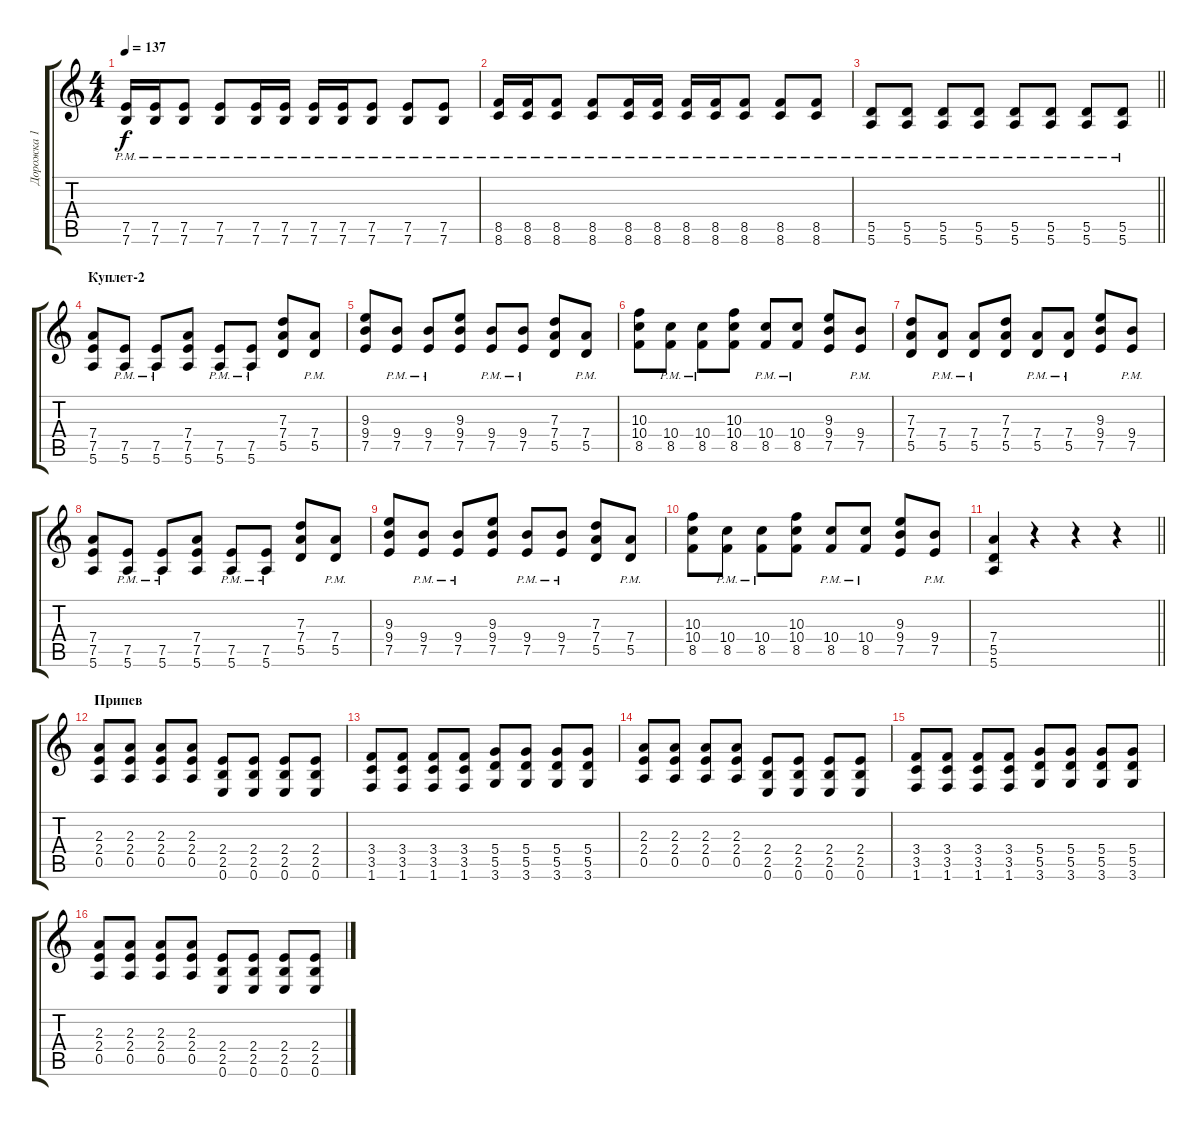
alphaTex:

\track ("Дорожка 1" "Дорожка 1") {instrument distortionguitar}
\staff {score tabs}
\tuning (E4 B3 G3 D3 A2 E2) {hide}
\ts (4 4)
\tempo 137
\clef g2
\ks c
(7.5{pm} 7.6{pm}).16{dy f} (7.5{pm} 7.6{pm}).16 (7.5{pm} 7.6{pm}).8 (7.5{pm} 7.6{pm}).8 (7.5{pm} 7.6{pm}).16 (7.5{pm} 7.6{pm}).16 (7.5{pm} 7.6{pm}).16 (7.5{pm} 7.6{pm}).16 (7.5{pm} 7.6{pm}).8 (7.5{pm} 7.6{pm}).8 (7.5{pm} 7.6{pm}).8 |
(8.5{pm} 8.6{pm}).16 (8.5{pm} 8.6{pm}).16 (8.5{pm} 8.6{pm}).8 (8.5{pm} 8.6{pm}).8 (8.5{pm} 8.6{pm}).16 (8.5{pm} 8.6{pm}).16 (8.5{pm} 8.6{pm}).16 (8.5{pm} 8.6{pm}).16 (8.5{pm} 8.6{pm}).8 (8.5{pm} 8.6{pm}).8 (8.5{pm} 8.6{pm}).8 |
\barLineRight lightlight
(5.5{pm} 5.6{pm}).8 (5.5{pm} 5.6{pm}).8 (5.5{pm} 5.6{pm}).8 (5.5{pm} 5.6{pm}).8 (5.5{pm} 5.6{pm}).8 (5.5{pm} 5.6{pm}).8 (5.5{pm} 5.6{pm}).8 (5.5{pm} 5.6{pm}).8 |
\section ("" "Куплет-2")
(7.4 7.5 5.6).8 (7.5{pm} 5.6{pm}).8 (7.5{pm} 5.6{pm}).8 (7.4 7.5 5.6).8 (7.5{pm} 5.6{pm}).8 (7.5{pm} 5.6{pm}).8 (7.3 7.4 5.5).8 (7.4{pm} 5.5{pm}).8 |
(9.3 9.4 7.5).8 (9.4{pm} 7.5{pm}).8 (9.4{pm} 7.5{pm}).8 (9.3 9.4 7.5).8 (9.4{pm} 7.5{pm}).8 (9.4{pm} 7.5{pm}).8 (7.3 7.4 5.5).8 (7.4{pm} 5.5{pm}).8 |
(10.3 10.4 8.5).8 (10.4{pm} 8.5{pm}).8 (10.4{pm} 8.5{pm}).8 (10.3 10.4 8.5).8 (10.4{pm} 8.5{pm}).8 (10.4{pm} 8.5{pm}).8 (9.3 9.4 7.5).8 (9.4{pm} 7.5{pm}).8 |
(7.3 7.4 5.5).8 (7.4{pm} 5.5{pm}).8 (7.4{pm} 5.5{pm}).8 (7.3 7.4 5.5).8 (7.4{pm} 5.5{pm}).8 (7.4{pm} 5.5{pm}).8 (9.3 9.4 7.5).8 (9.4{pm} 7.5{pm}).8 |
(7.4 7.5 5.6).8 (7.5{pm} 5.6{pm}).8 (7.5{pm} 5.6{pm}).8 (7.4 7.5 5.6).8 (7.5{pm} 5.6{pm}).8 (7.5{pm} 5.6{pm}).8 (7.3 7.4 5.5).8 (7.4{pm} 5.5{pm}).8 |
(9.3 9.4 7.5).8 (9.4{pm} 7.5{pm}).8 (9.4{pm} 7.5{pm}).8 (9.3 9.4 7.5).8 (9.4{pm} 7.5{pm}).8 (9.4{pm} 7.5{pm}).8 (7.3 7.4 5.5).8 (7.4{pm} 5.5{pm}).8 |
(10.3 10.4 8.5).8 (10.4{pm} 8.5{pm}).8 (10.4{pm} 8.5{pm}).8 (10.3 10.4 8.5).8 (10.4{pm} 8.5{pm}).8 (10.4{pm} 8.5{pm}).8 (9.3 9.4 7.5).8 (9.4{pm} 7.5{pm}).8 |
\barLineRight lightlight
(7.4 5.5 5.6).4 r.4 r.4 r.4 |
\section ("" "Припев")
(2.3 2.4 0.5).8 (2.3 2.4 0.5).8 (2.3 2.4 0.5).8 (2.3 2.4 0.5).8 (2.4 2.5 0.6).8 (2.4 2.5 0.6).8 (2.4 2.5 0.6).8 (2.4 2.5 0.6).8 |
(3.4 3.5 1.6).8 (3.4 3.5 1.6).8 (3.4 3.5 1.6).8 (3.4 3.5 1.6).8 (5.4 5.5 3.6).8 (5.4 5.5 3.6).8 (5.4 5.5 3.6).8 (5.4 5.5 3.6).8 |
(2.3 2.4 0.5).8 (2.3 2.4 0.5).8 (2.3 2.4 0.5).8 (2.3 2.4 0.5).8 (2.4 2.5 0.6).8 (2.4 2.5 0.6).8 (2.4 2.5 0.6).8 (2.4 2.5 0.6).8 |
(3.4 3.5 1.6).8 (3.4 3.5 1.6).8 (3.4 3.5 1.6).8 (3.4 3.5 1.6).8 (5.4 5.5 3.6).8 (5.4 5.5 3.6).8 (5.4 5.5 3.6).8 (5.4 5.5 3.6).8 |
(2.3 2.4 0.5).8 (2.3 2.4 0.5).8 (2.3 2.4 0.5).8 (2.3 2.4 0.5).8 (2.4 2.5 0.6).8 (2.4 2.5 0.6).8 (2.4 2.5 0.6).8 (2.4 2.5 0.6).8
